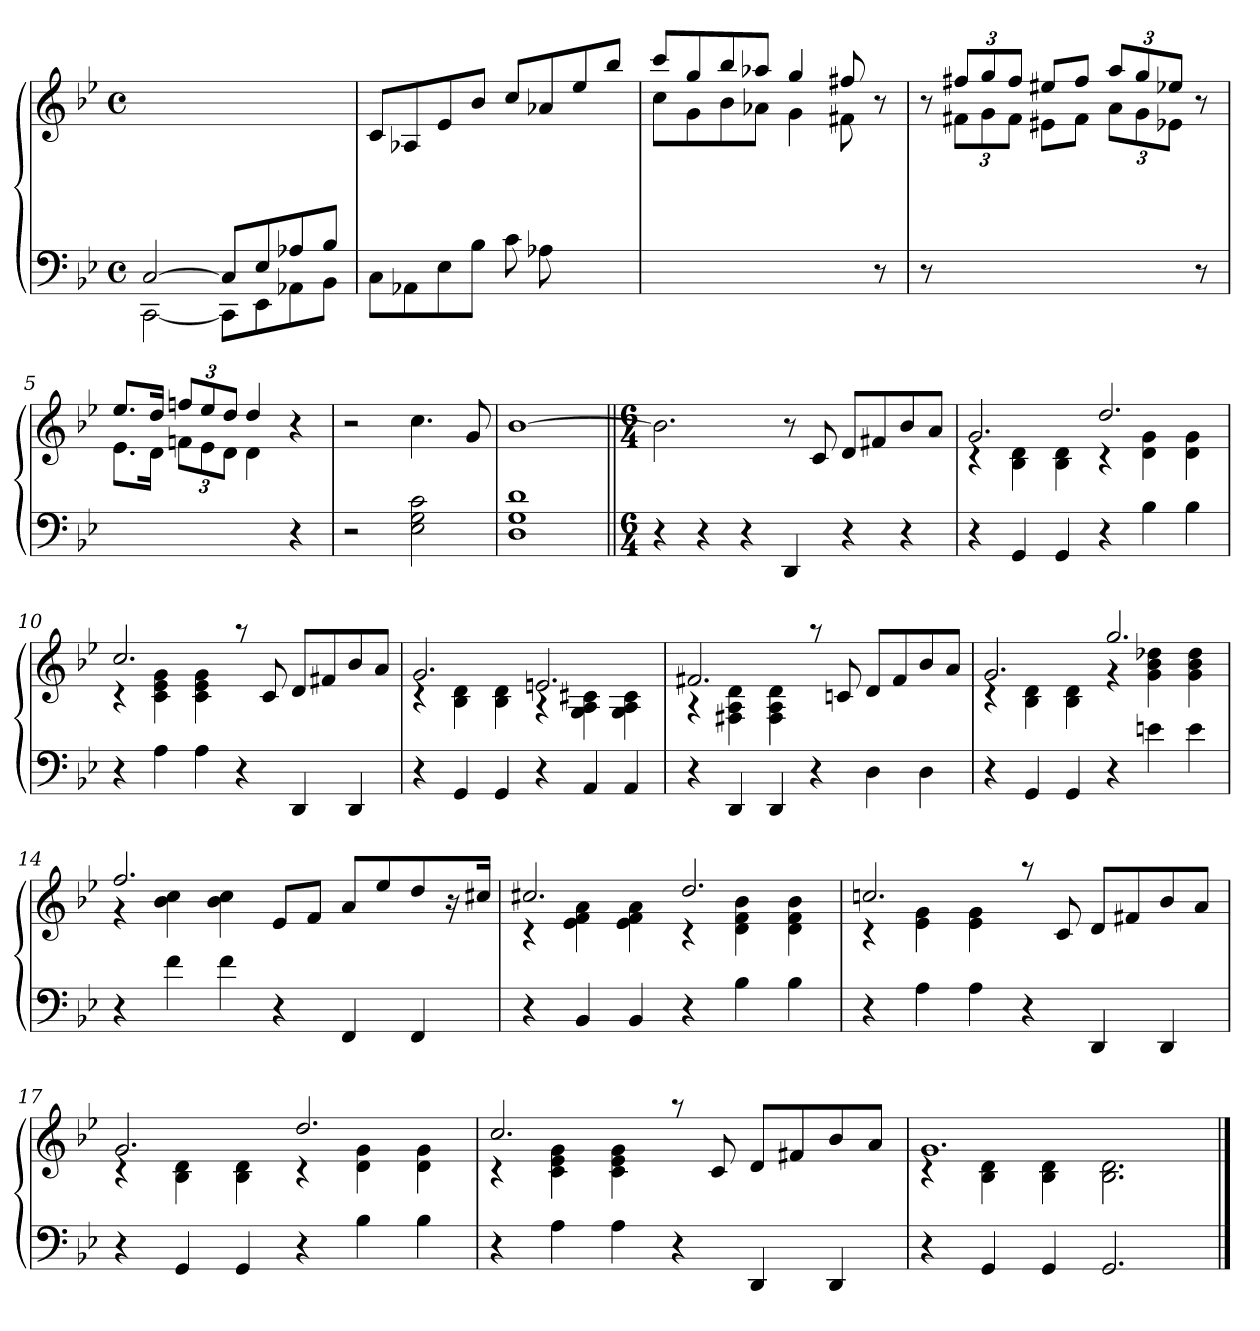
**kern	**kern
*part1	*part1
*staff2	*staff1
*clefF4	*clefG2
*k[b-e-]	*k[b-e-]
*B-:	*B-:
*M4/4	*M4/4
*met(c)	*met(c)
=1	=1
*^	*
[2C/	[2CC\	1ryy
8C/L]	8CC\L]	.
8E-/	8EE-\	.
8A-X/	8AA-X\	.
8B-/J	8BB-\J	.
*v	*v	*
=2	=2
*	*^
8C\L	8c/L	2.ryy
8AA-X\	8A-X/	.
8E-\	8e-/	.
8B-\J	8b-/J	.
8c\L	8cc/L	.
8A-X\	8a-X/	.
4ryy	8ee-/	8e-\
.	8bb-/J	8b-\J
=3	=3	=3
2..ryy	8ccc/L	8cc\L
.	8gg/	8g\
.	8bb-/	8b-\
.	8aa-X/J	8a-X\J
.	4gg/	4g\
.	8ff#X/	8f#X\
8r	8r	8ryy
=4	=4	=4
8r	8r	8ryy
2.ryy	12ff#X/L	12f#X\L
.	12gg/	12g\
.	12ff#/J	12f#\J
.	8ee#X/L	8e#X\L
.	8ff#/J	8f#\J
.	12aa/L	12a\L
.	12gg/	12g\
.	12ee-X/J	12e-X\J
8r	8r	8ryy
!!LO:LB:g=z	!!
=5	=5	=5
2.ryy	8.ee-/L	8.e-\L
.	16dd/Jk	16d\Jk
.	12ffn/L	12fn\L
.	12ee-/	12e-\
.	12dd/J	12d\J
.	4dd/	4d\
4r	4r	4ryy
*	*v	*v
=6	=6
2r	2r
2E-\ 2G\ 2c\	4.cc\
.	8g/
=7	=7
1D 1G 1d	[1b-
=8||	=8||
*M6/4	*M6/4
4r	2.b-\]
4r	.
4r	.
4DD/	8r
.	8c/
4r	8d/L
.	8f#X/
4r	8b-/
.	8a/J
=9	=9
*	*^
4r	2.g/	4rc
4GG/	.	4B-\ 4d\
4GG/	.	4B-\ 4d\
4r	2.dd/	4rc
4B-\	.	4d\ 4g\
4B-\	.	4d\ 4g\
!!LO:LB:g=z	!!
=10	=10	=10
4r	2.cc/	4rc
4A\	.	4c\ 4e-\ 4g\
4A\	.	4c\ 4e-\ 4g\
4r	8raa	4ryy
.	8c/	.
4DD/	8d/L	4ryy
.	8f#X/	.
4DD/	8b-/	4ryy
.	8a/J	.
=11	=11	=11
4r	2.g/	4rB
4GG/	.	4B-\ 4d\
4GG/	.	4B-\ 4d\
4r	2.en/	4rG
4AA/	.	4G\ 4A\ 4c#X\
4AA/	.	4G\ 4A\ 4c#\
=12	=12	=12
4r	2.f#X/	4rA
4DD/	.	4F#X\ 4A\ 4d\
4DD/	.	4F#\ 4A\ 4d\
4r	8raa	4ryy
.	8cn/	.
4D\	8d/L	4ryy
.	8f#/	.
4D\	8b-/	4ryy
.	8a/J	.
!!LO:LB:g=z	!!
=13	=13	=13
4r	2.g/	4rB
4GG/	.	4B-\ 4d\
4GG/	.	4B-\ 4d\
4r	2.gg/	4rf
4en\	.	4g\ 4b-\ 4dd-X\
4e\	.	4g\ 4b-\ 4dd-\
=14	=14	=14
4r	2.ff/	4rg
4f\	.	4b-\ 4cc\
4f\	.	4b-\ 4cc\
4r	8e-/L	4ryy
.	8f/J	.
4FF/	8a/L	4ryy
.	8ee-/	.
4FF/	8dd/	4ryy
.	16r	.
.	16cc#X/Jk	.
=15	=15	=15
4r	2.cc#X/	4rc
4BB-/	.	4e-\ 4f\ 4a\
4BB-/	.	4e-\ 4f\ 4a\
4r	2.dd/	4rc
4B-\	.	4d\ 4f\ 4b-\
4B-\	.	4d\ 4f\ 4b-\
!!LO:PB:g=z	!!
=16	=16	=16
4r	2.ccn/	4rc
4A\	.	4e-\ 4g\
4A\	.	4e-\ 4g\
4r	8raa	4ryy
.	8c/	.
4DD/	8d/L	4ryy
.	8f#X/	.
4DD/	8b-/	4ryy
.	8a/J	.
=17	=17	=17
4r	2.g/	4rc
4GG/	.	4B-\ 4d\
4GG/	.	4B-\ 4d\
4r	2.dd/	4rc
4B-\	.	4d\ 4g\
4B-\	.	4d\ 4g\
=18	=18	=18
4r	2.cc/	4rc
4A\	.	4c\ 4e-\ 4g\
4A\	.	4c\ 4e-\ 4g\
4r	8raa	4ryy
.	8c/	.
4DD/	8d/L	4ryy
.	8f#X/	.
4DD/	8b-/	4ryy
.	8a/J	.
=19	=19	=19
4r	1.g	4rB
4GG/	.	4B-\ 4d\
4GG/	.	4B-\ 4d\
2.GG/	.	2.B-\ 2.d\
*	*v	*v
==	==
*-	*-
